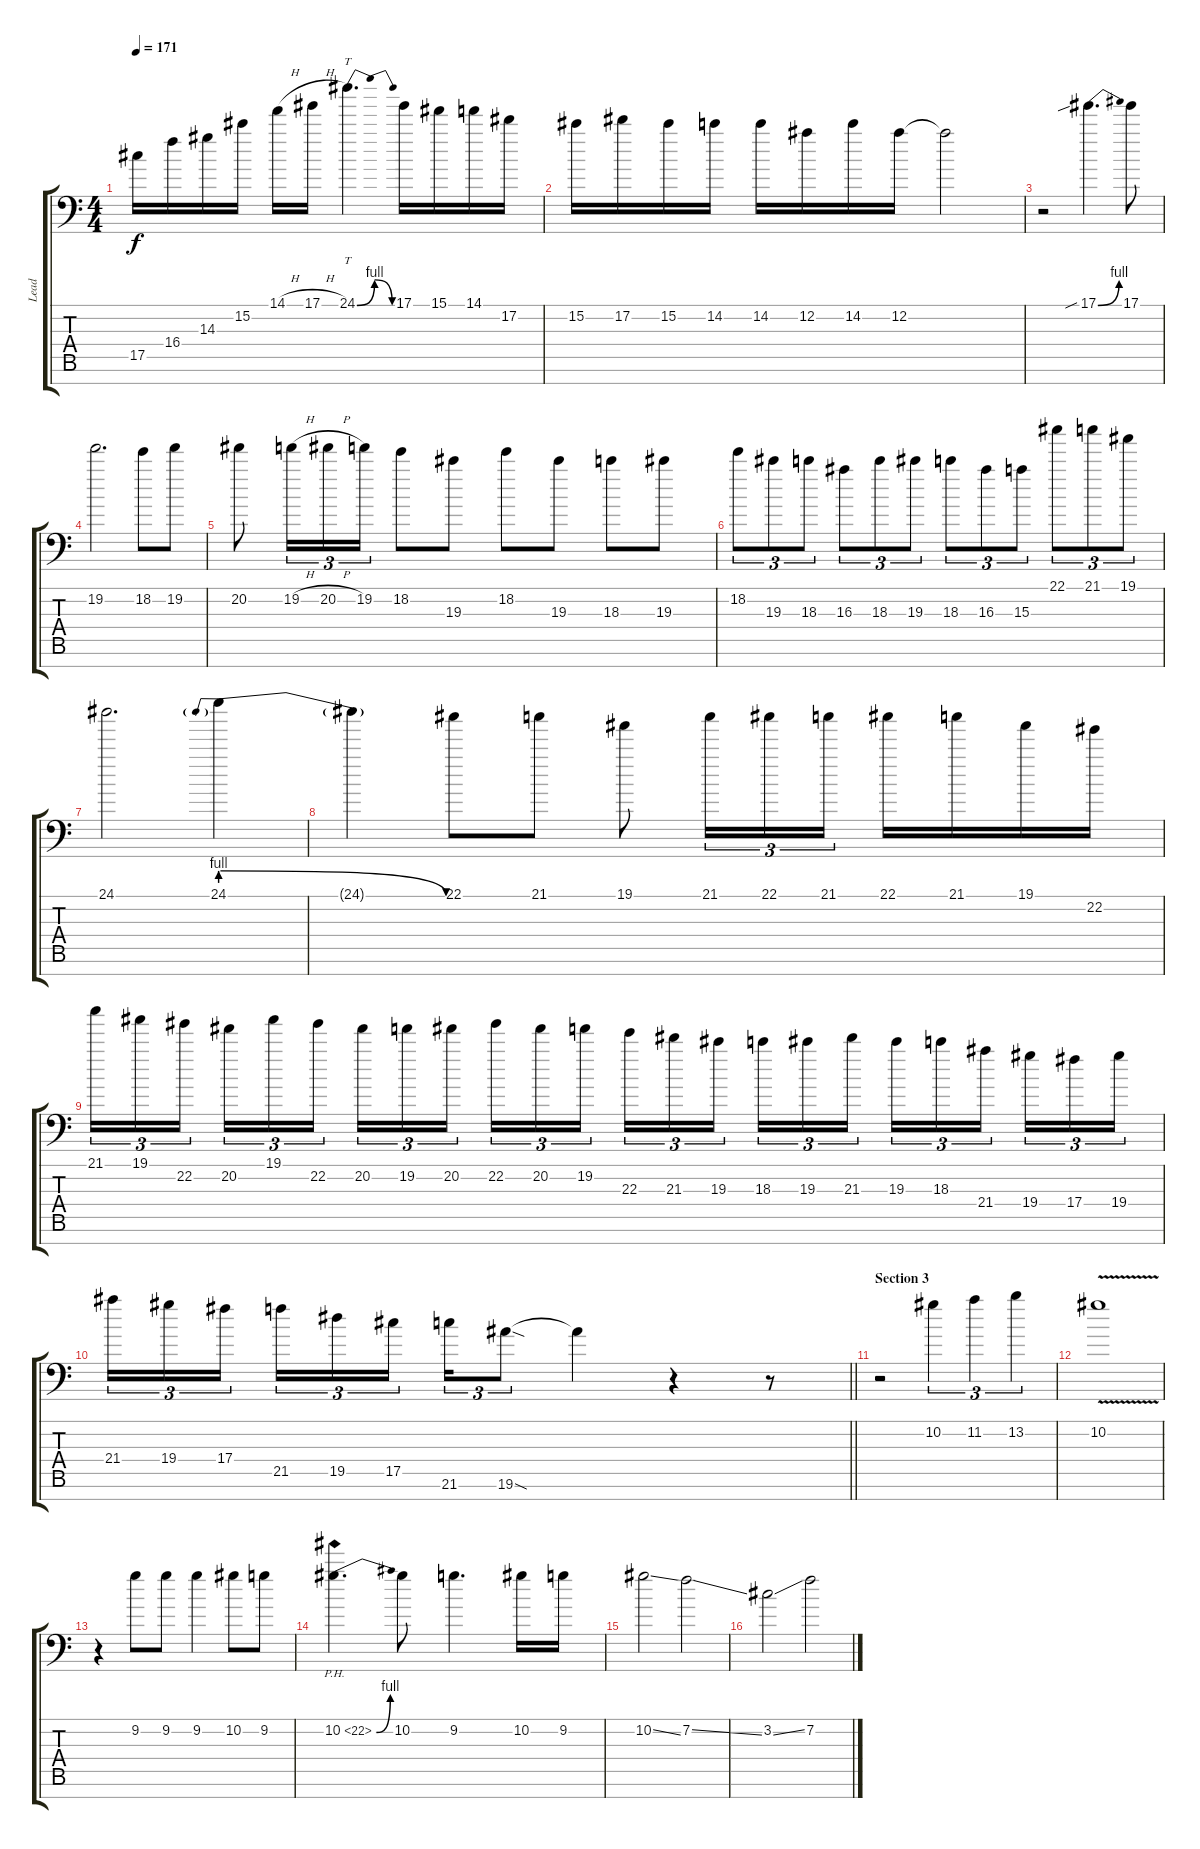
\track ("Lead" "Lead") {instrument distortionguitar}
\staff {score tabs}
\tuning (Eb4 Bb3 Gb3 Db3 Ab2 Eb2 Bb1) {hide}
\ts (4 4)
\tempo 171
\clef f4
\ks c
17.5.16{dy f} 16.4.16 14.3.16 15.2.16 14.1{h}.16 17.1{h}.16 24.1{be (bendrelease 0 0 15 4 45 4 60 0)}.4{tt d} 17.1.16 15.1.16 14.1.16 17.2.16 |
15.2.16 17.2.16 15.2.16 14.2.16 14.2.16 12.2.16 14.2.16 12.2.16 12.2{t}.2 |
r.2 17.1{be (bend 0 0 60 4) sib}.4{d} 17.1.8 |
19.2.2{d} 18.2.8 19.2.8 |
20.2.8 19.2{h}.16{tu (3 2)} 20.2{h}.16{tu (3 2)} 19.2.16{tu (3 2)} 18.2.8 19.3.8 18.2.8 19.3.8 18.3.8 19.3.8 |
18.2.8{tu (3 2)} 19.3.8{tu (3 2)} 18.3.8{tu (3 2)} 16.3.8{tu (3 2)} 18.3.8{tu (3 2)} 19.3.8{tu (3 2)} 18.3.8{tu (3 2)} 16.3.8{tu (3 2)} 15.3.8{tu (3 2)} 22.1.8{tu (3 2)} 21.1.8{tu (3 2)} 19.1.8{tu (3 2)} |
24.1.2{d} 24.1{be (prebendrelease 0 4 60 0)}.4 |
24.1{t}.4 22.1.8 21.1.8 19.1.8 21.1.16{tu (3 2)} 22.1.16{tu (3 2)} 21.1.16{tu (3 2)} 22.1.16 21.1.16 19.1.16 22.2.16 |
21.1.16{tu (3 2)} 19.1.16{tu (3 2)} 22.2.16{tu (3 2) beam splitsecondary} 20.2.16{tu (3 2)} 19.1.16{tu (3 2)} 22.2.16{tu (3 2)} 20.2.16{tu (3 2)} 19.2.16{tu (3 2)} 20.2.16{tu (3 2) beam splitsecondary} 22.2.16{tu (3 2)} 20.2.16{tu (3 2)} 19.2.16{tu (3 2)} 22.3.16{tu (3 2)} 21.3.16{tu (3 2)} 19.3.16{tu (3 2) beam splitsecondary} 18.3.16{tu (3 2)} 19.3.16{tu (3 2)} 21.3.16{tu (3 2)} 19.3.16{tu (3 2)} 18.3.16{tu (3 2)} 21.4.16{tu (3 2) beam splitsecondary} 19.4.16{tu (3 2)} 17.4.16{tu (3 2)} 19.4.16{tu (3 2)} |
\barLineRight lightlight
21.4.16{tu (3 2)} 19.4.16{tu (3 2)} 17.4.16{tu (3 2) beam splitsecondary} 21.5.16{tu (3 2)} 19.5.16{tu (3 2)} 17.5.16{tu (3 2)} 21.6.16{tu (3 2)} 19.6{sod}.8{tu (3 2)} 19.6{t}.4 r.4 r.8 |
\section ("" "Section 3")
r.2 10.2.4{tu (3 2)} 11.2.4{tu (3 2)} 13.2.4{tu (3 2)} |
10.2{v}.1 |
r.4 9.2.8 9.2.8 9.2.4 10.2.8 9.2.8 |
10.2{be (bend 0 0 60 4) ph 12}.4{d} 10.2.8 9.2.4{d} 10.2.16 9.2.16 |
10.2{ss}.2 7.2{ss}.2 |
3.2{ss}.2 7.2{ss}.2
